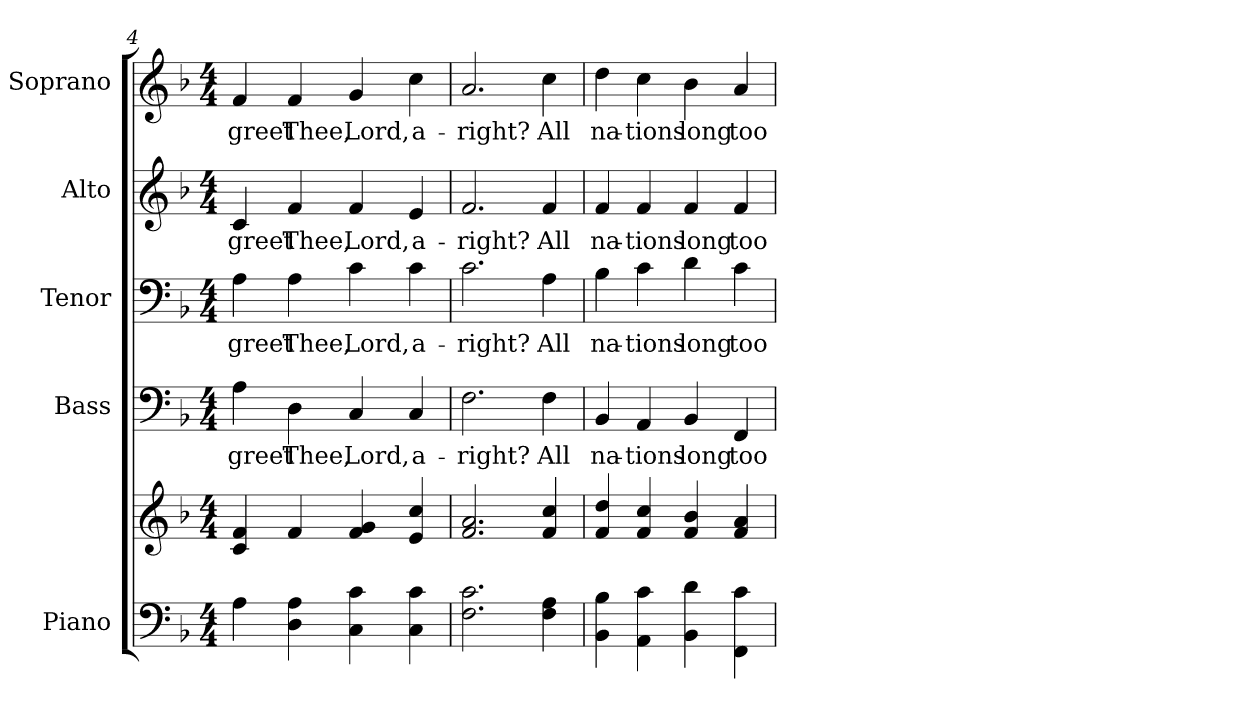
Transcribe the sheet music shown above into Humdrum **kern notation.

**kern	**kern	**kern	**text	**kern	**text	**kern	**text	**kern	**text
*part5	*part5	*part4	*part4	*part3	*part3	*part2	*part2	*part1	*part1
*staff6	*staff5	*staff4	*staff4	*staff3	*staff3	*staff2	*staff2	*staff1	*staff1
*I"Piano	*	*I"Bass	*	*I"Tenor	*	*I"Alto	*	*I"Soprano	*
*I'Pno.	*	*I'B.	*	*I'T.	*	*I'A.	*	*I'S.	*
*clefF4	*clefG2	*clefF4	*	*clefF4	*	*clefG2	*	*clefG2	*
*k[b-]	*k[b-]	*k[b-]	*	*k[b-]	*	*k[b-]	*	*k[b-]	*
*F:	*F:	*F:	*	*F:	*	*F:	*	*F:	*
*M4/4	*M4/4	*M4/4	*	*M4/4	*	*M4/4	*	*M4/4	*
=4	=4	=4	=4	=4	=4	=4	=4	=4	=4
*	*^	*	*	*	*	*	*	*	*
!	!	!	!	!LO:LY:b:color=#000000	!	!	!	!	!	!
!	!	!	!	!	!	!LO:LY:b:color=#000000	!	!	!	!
!	!	!	!	!	!	!	!	!LO:LY:b:color=#000000	!	!
!	!	!	!	!	!	!	!	!	!	!LO:LY:b:color=#000000
4Ai\	4ci/ 4fi	2ryy	4Ai\	greet	4Ai\	greet	4ci/	greet	4fi/	greet
!	!	!	!	!LO:LY:b:color=#000000	!	!	!	!	!	!
!	!	!	!	!	!	!LO:LY:b:color=#000000	!	!	!	!
!	!	!	!	!	!	!	!	!LO:LY:b:color=#000000	!	!
!	!	!	!	!	!	!	!	!	!	!LO:LY:b:color=#000000
4Di\ 4Ai	4fi/	.	4Di\	Thee,	4Ai\	Thee,	4fi/	Thee,	4fi/	Thee,
!	!	!	!	!LO:LY:b:color=#000000	!	!	!	!	!	!
!	!	!	!	!	!	!LO:LY:b:color=#000000	!	!	!	!
!	!	!	!	!	!	!	!	!LO:LY:b:color=#000000	!	!
!	!	!	!	!	!	!	!	!	!	!LO:LY:b:color=#000000
4Ci\ 4ci	4fi/ 4gi	2ryy	4Ci/	Lord,	4ci\	Lord,	4fi/	Lord,	4gi/	Lord,
!	!	!	!	!LO:LY:b:color=#000000	!	!	!	!	!	!
!	!	!	!	!	!	!LO:LY:b:color=#000000	!	!	!	!
!	!	!	!	!	!	!	!	!LO:LY:b:color=#000000	!	!
!	!	!	!	!	!	!	!	!	!	!LO:LY:b:color=#000000
4Ci\ 4ci	4ei/ 4cci	.	4Ci/	a-	4ci\	a-	4ei/	a-	4cci\	a-
*	*v	*v	*	*	*	*	*	*	*	*
=5	=5	=5	=5	=5	=5	=5	=5	=5	=5
!	!	!	!LO:LY:b:color=#000000	!	!	!	!	!	!
!	!	!	!	!	!LO:LY:b:color=#000000	!	!	!	!
!	!	!	!	!	!	!	!LO:LY:b:color=#000000	!	!
!	!	!	!	!	!	!	!	!	!LO:LY:b:color=#000000
2.Fi\ 2.ci	2.fi/ 2.ai	2.Fi\	-right?	2.ci\	-right?	2.fi/	-right?	2.ai/	-right?
!	!	!	!LO:LY:b:color=#000000	!	!	!	!	!	!
!	!	!	!	!	!LO:LY:b:color=#000000	!	!	!	!
!	!	!	!	!	!	!	!LO:LY:b:color=#000000	!	!
!	!	!	!	!	!	!	!	!	!LO:LY:b:color=#000000
4Fi\ 4Ai	4fi/ 4cci	4Fi\	All	4Ai\	All	4fi/	All	4cci\	All
=6	=6	=6	=6	=6	=6	=6	=6	=6	=6
!	!	!	!LO:LY:b:color=#000000	!	!	!	!	!	!
!	!	!	!	!	!LO:LY:b:color=#000000	!	!	!	!
!	!	!	!	!	!	!	!LO:LY:b:color=#000000	!	!
!	!	!	!	!	!	!	!	!	!LO:LY:b:color=#000000
4BB-i\ 4B-i	4fi/ 4ddi	4BB-i/	na-	4B-i\	na-	4fi/	na-	4ddi\	na-
!	!	!	!LO:LY:b:color=#000000	!	!	!	!	!	!
!	!	!	!	!	!LO:LY:b:color=#000000	!	!	!	!
!	!	!	!	!	!	!	!LO:LY:b:color=#000000	!	!
!	!	!	!	!	!	!	!	!	!LO:LY:b:color=#000000
4AAi\ 4ci	4fi/ 4cci	4AAi/	-tions	4ci\	-tions	4fi/	-tions	4cci\	-tions
!	!	!	!LO:LY:b:color=#000000	!	!	!	!	!	!
!	!	!	!	!	!LO:LY:b:color=#000000	!	!	!	!
!	!	!	!	!	!	!	!LO:LY:b:color=#000000	!	!
!	!	!	!	!	!	!	!	!	!LO:LY:b:color=#000000
4BB-i\ 4di	4fi/ 4b-i	4BB-i/	long	4di\	long	4fi/	long	4b-i\	long
!	!	!	!LO:LY:b:color=#000000	!	!	!	!	!	!
!	!	!	!	!	!LO:LY:b:color=#000000	!	!	!	!
!	!	!	!	!	!	!	!LO:LY:b:color=#000000	!	!
!	!	!	!	!	!	!	!	!	!LO:LY:b:color=#000000
4FFi\ 4ci	4fi/ 4ai	4FFi/	too	4ci\	too	4fi/	too	4ai/	too
=	=	=	=	=	=	=	=	=	=
*-	*-	*-	*-	*-	*-	*-	*-	*-	*-
